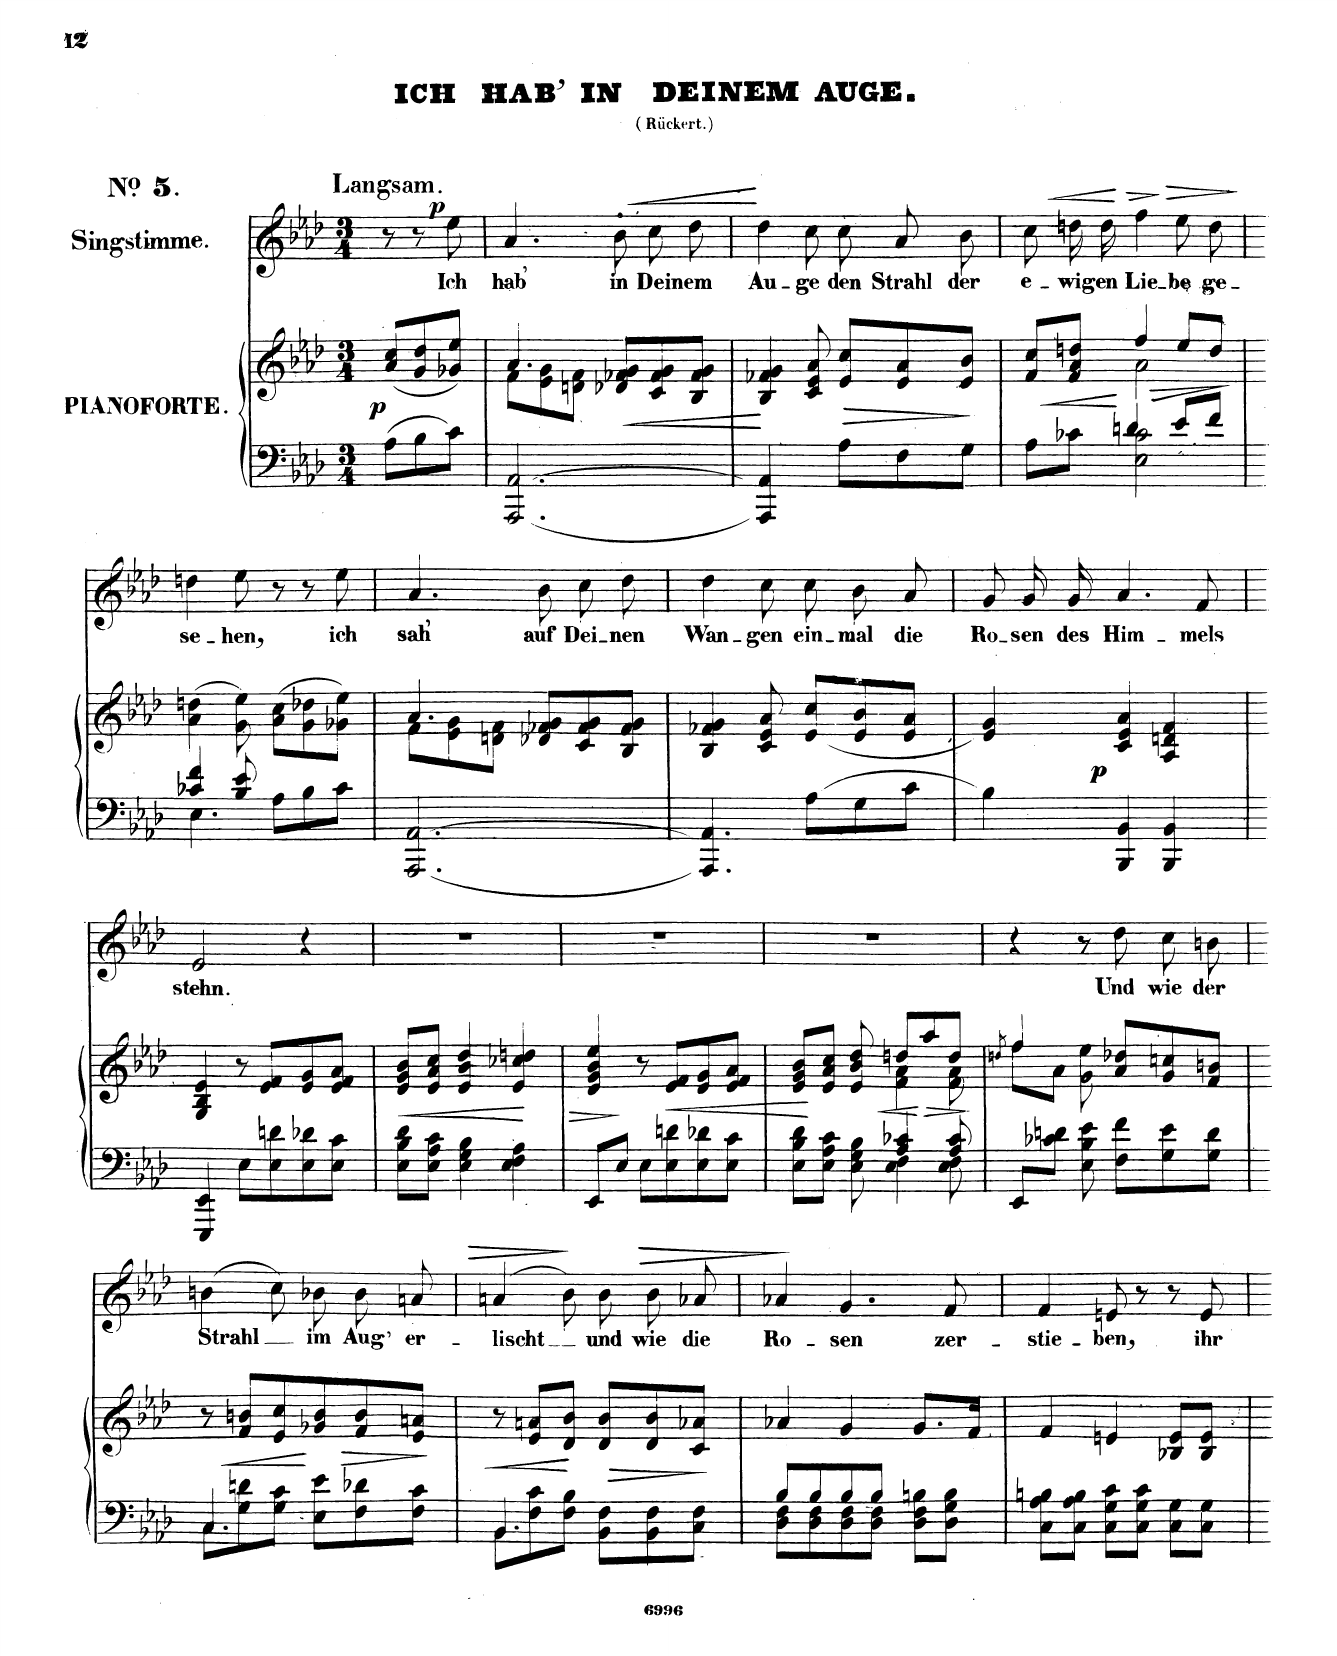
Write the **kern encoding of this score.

**kern	**kern	**dynam	**kern	**text	**dynam
*part2	*part2	*part2	*part1	*part1	*part1
*staff3	*staff2	*staff2/3	*staff1	*staff1	*staff1
*I"Piano	*	*	*I"Voice	*	*
*I'Pno	*	*	*	*	*
*clefF4	*clefG2	*	*clefG2	*	*
*k[b-e-a-d-]	*k[b-e-a-d-]	*	*k[b-e-a-d-]	*	*
*M3/4	*M3/4	*	*M3/4	*	*
=1	=1	=1	=1	=1	=1
!	!	!	!LO:TX:a:B:t=Langsam	!	!
!	!	!LO:DY:b	!	!	!
8A-\L	(8a-/ 8cc/L	p	8r	.	.
8B-\	8g/ 8dd-/	.	8r	.	.
!	!	!	!	!	!LO:DY:b
8c\J	8g-X/ 8ee-/J)	.	8ee-\	Ich	p
=2	=2	=2	=2	=2	=2
*	*^	*	*	*	*
[2.AAA-/ [2.AA-/	4.a-/	8f\L	.	4.a-/	hab'	.
.	.	8e-\ 8g\	.	.	.	.
.	.	8dn\ 8f\J	.	.	.	.
!	!	!	!LO:HP:b	!	!	!LO:HP:b
.	8d-X/ 8f-X/ 8g/L	4.ryy	<	8b-\	in	<
.	8c/ 8f-/ 8g/	.	.	8cc\L	Dei-	.
.	8B-/ 8f-/ 8g/J	.	.	8dd-\J	-nem	.
*	*v	*v	*	*	*	*
.	.	[	.	.	[
=3	=3	=3	=3	=3	=3
4AAA-/] 4AA-/]	4B-/ 4f-X/ 4g/	.	4dd-\	Au-	.
8ryy	8c/ 8e-/ 8a-/	.	8cc\L	-ge	.
!	!	!LO:HP:b	!	!	!
8A-\L	8e-/ 8cc/L	>	8cc\J	den	.
8F\	8e-/ 8a-/	.	8a-/L	Strahl	.
8G\J	8e-/ 8b-/J	.	8b-/J	der	.
.	.	]	.	.	.
=4	=4	=4	=4	=4	=4
*^	*	*	*	*	*
!	!	!	!LO:HP:b	!	!	!LO:HP:b
*	*	*^	*	*	*	*
4ryy	8A-\L	8f/ 8cc/L	4ryy	<	8cc\L	e-	<
.	8c-X\J	8f/ 8a-/ 8ddn/J	.	.	16ddn\L	-wi-	.
.	.	.	.	.	16dd\JJ	-gen	.
!	!	!	!	!LO:HP:n=1:b	!	!	!LO:HP:n=1:b
4dn/	2E-\ 2c-\	4ff/	2a-\	[ >	4ff\	Lie-	[ >
!	!	!	!	!	!	!	!LO:HP:n=1:b
8e-/L	.	8ee-/L	.	.	8ee-\L	-be	] >
8f/J	.	8dd/J	.	.	8dd\J	ge-	.
*v	*v	*	*	*	*	*	*
*	*v	*v	*	*	*	*
.	.	]	.	.	]
=5	=5	=5	=5	=5	=5
*^	*	*	*	*	*
4c-X/ 4f/	4.E-\	(4a-\ 4ddn\	.	4ddn\	-se-	.
8B-/ 8e-/	.	8g\ 8ee-\)	.	8ee-\	-hen,	.
4ryy	8A-\L	(8a-\ 8cc\L	.	8r	.	.
.	8B-\	8g\ 8dd-X\	.	8r	.	.
8ryy	8c-\J	8g-X\ 8ee-\J)	.	8ee-\	ich	.
*v	*v	*	*	*	*	*
=6	=6	=6	=6	=6	=6
*	*^	*	*	*	*
[2.AAA-/ [2.AA-/	4.a-/	8f\L	.	4.a-/	sah'	.
.	.	8e-\ 8g\	.	.	.	.
.	.	8dn\ 8f\J	.	.	.	.
.	8d-X/ 8f-X/ 8g/L	4.ryy	.	8b-\	auf	.
.	8c/ 8f-/ 8g/	.	.	8cc\L	Dei-	.
.	8B-/ 8f-/ 8g/J	.	.	8dd-\J	-nen	.
*	*v	*v	*	*	*	*
=7	=7	=7	=7	=7	=7
4.AAA-/] 4.AA-/]	4B-/ 4f-X/ 4g/	.	4dd-\	Wan-	.
.	8c/ 8e-/ 8a-/	.	8cc\L	-gen	.
8A-\L	(8e-/ 8cc/L	.	8cc\J	ein-	.
8G\	8e-/ 8b-/	.	8b-/L	-mal	.
8c\J	8e-/ 8a-/J	.	8a-/J	die	.
=8	=8	=8	=8	=8	=8
4B-\	4e-/ 4g/)	.	8g/L	Ro-	.
.	.	.	16g/L	-sen	.
.	.	.	16g/JJ	des	.
!	!	!LO:DY:b	!	!	!
4BBB-/ 4BB-/	4c/ 4e-/ 4a-/	p	4.a-/	Him-	.
4BBB-/ 4BB-/	4A-/ 4dn/ 4f/	.	.	.	.
.	.	.	8f/	-mels	.
=9	=9	=9	=9	=9	=9
4EEE-/ 4EE-/	4G/ 4B-/ 4e-/	.	2e-/	stehn.	.
8E-\L	8r	.	.	.	.
8E-\ 8dn\	8e-/ 8f/L	.	.	.	.
8E-\ 8d-X\	8e-/ 8g/	.	4r	.	.
8E-\ 8c\J	8e-/ 8f/ 8a-/J	.	.	.	.
=10	=10	=10	=10	=10	=10
!	!	!LO:HP:b	!	!	!
8E-\ 8B-\ 8d-\L	8d-/ 8g/ 8b-/L	<	2.r	.	.
8E-\ 8A-\ 8c\J	8e-/ 8a-/ 8cc/J	.	.	.	.
4E-\ 4G\ 4B-\	4e-/ 4b-/ 4dd-/	.	.	.	.
4E-\ 4F\ 4A-\	4e-/ 4cc-X/ 4ddn/	.	.	.	.
.	.	[	.	.	.
=11	=11	=11	=11	=11	=11
!	!	!LO:HP:b	!	!	!
8EE-/L	4e-/ 4g/ 4b-/ 4ee-/	>	2.r	.	.
8E-/J	.	.	.	.	.
8E-\L	8r	]	.	.	.
!	!	!LO:HP:b	!	!	!
8E-\ 8dn\	8e-/ 8f/L	<	.	.	.
8E-\ 8d-X\	8e-/ 8g/	.	.	.	.
8E-\ 8c\J	8e-/ 8f/ 8a-/J	.	.	.	.
=12	=12	=12	=12	=12	=12
*^	*^	*	*	*	*
8E-\ 8B-\ 8d-\L	4ryy	8e-/ 8g/ 8b-/L	4.ryy	.	2.r	.	.
8E-\ 8A-\ 8c\J	.	8e-/ 8a-/ 8cc/J	.	[	.	.	.
8E-\ 8G\ 8B-\	8ryy	8e-/ 8b-/ 8dd-/	.	.	.	.	.
!	!	!	!	!LO:HP:b	!	!	!
4A-/ 4c-X/	4E-\ 4F\	8ddn/L	4f\ 4a-\	<	.	.	.
!	!	!	!	!LO:HP:b	!	!	!
.	.	8aa-/	.	>	.	.	.
8A-/ 8c-/	8E-\ 8F\	8dd/J	8f\ 8a-\	[	.	.	.
*v	*v	*	*	*	*	*	*
*	*v	*v	*	*	*	*
.	.	]	.	.	.
=13	=13	=13	=13	=13	=13
.	8qddn/	.	.	.	.
*	*^	*	*	*	*
8EE-/L	4ff/	8ff\L	.	4r	.	.
8c-X\ 8dn\J	.	8a-\J	.	.	.	.
8E-\ 8B-\ 8e-\	8g\ 8ee-\	2ryy	.	8r	.	.
8F\ 8f\L	8a-/ 8dd-X/L	.	.	8dd-\	Und	.
8G\ 8e-\	8g/ 8ccn/	.	.	8cc\L	wie	.
8G\ 8d\J	8f/ 8bn/J	.	.	8bn\J	der	.
*	*v	*v	*	*	*	*
=14	=14	=14	=14	=14	=14
*^	*	*	*	*	*
8C\L	4.C/	8r	.	(4bn\	Strahl	.
!	!	!	!LO:HP:b	!	!	!
8G\ 8dn\	.	8f/ 8bn/L	<	.	.	.
8G\ 8c\J	.	8e-/ 8cc/	.	8cc\L)	.	.
8E-\ 8e-\L	4.ryy	8g-X/ 8b/	.	8b-X\J	im	.
!	!	!	!LO:HP:n=1:b	!	!	!
8F\ 8d-X\	.	8f/ 8b/	[ >	8b-/L	Aug'	.
8F\ 8c\J	.	8e-/ 8an/J	.	8an/J	er-	.
*v	*v	*	*	*	*	*
.	.	]	.	.	.
=15	=15	=15	=15	=15	=15
*^	*	*	*	*	*
!	!	!	!LO:HP:b	!	!	!LO:HP:b
8BB-\L	4.BB-/	8r	<	(4an/	-lischt	>
8F\ 8c\	.	8e-/ 8an/L	.	.	.	.
8F\ 8B-\J	.	8d-/ 8b-/J	.	8b-\L)	.	.
!	!	!	!LO:HP:n=1:b	!	!	!
8BB-/ 8F/L	4.ryy	8d-/ 8b-/L	[ >	8b-\J	und	]
!	!	!	!	!	!	!LO:HP:b
8BB-/ 8F/	.	8d-/ 8b-/	.	8b-/L	wie	>
8C/ 8F/J	.	8c/ 8a-X/J	.	8a-X/J	die	.
*v	*v	*	*	*	*	*
.	.	]	.	.	.
=16	=16	=16	=16	=16	=16
*^	*	*	*	*	*
8B-/L	8D-\ 8F\L	4a-X/	.	4a-X/	Ro-	.
8B-/	8D-\ 8F\	.	.	.	.	.
8B-/	8D-\ 8F\	4g/	.	4.g/	-sen	]
8B-/J	8D-\ 8F\J	.	.	.	.	.
4ryy	8D-\ 8F\ 8Bn\L	8.g/L	.	.	.	.
.	8D-\ 8G\ 8B\J	.	.	8f/	zer-	.
.	.	16f/Jk	.	.	.	.
*v	*v	*	*	*	*	*
=17	=17	=17	=17	=17	=17
8C\ 8A-\ 8Bn\L	4f/	.	4f/	-stie-	.
8C\ 8A-\ 8B\J	.	.	.	.	.
8C\ 8G\ 8c\L	4en/	.	8en/	-ben,	.
8C\ 8G\ 8c\J	.	.	8r	.	.
8C\ 8G\L	8B-X/ 8e/L	.	8r	.	.
8C\ 8G\J	8B-/ 8e/J	.	8e/	ihr	.
=	=	=	=	=	=
*-	*-	*-	*-	*-	*-
